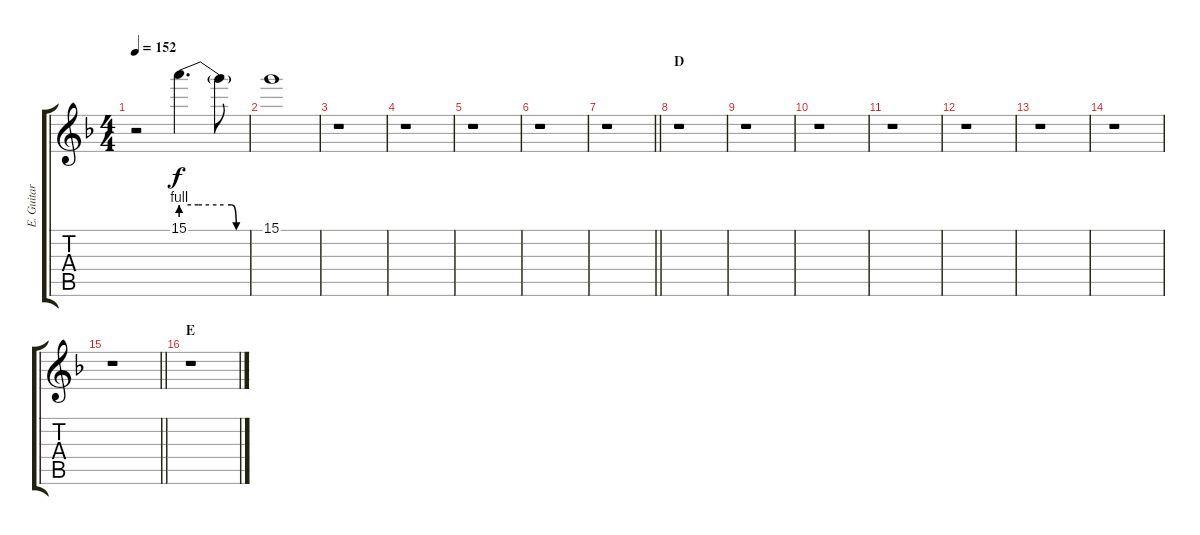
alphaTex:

\track ("E. Guitar I" "E. Guitar ") {instrument overdrivenguitar}
\staff {score tabs}
\tuning (E4 B3 G3 D3 A2 E2) {hide}
\ts (4 4)
\tempo 152
\clef g2
\ks f
r.2{dy f} 15.1{be (custom 0 4 15 4 37 4 44 4 48 0 60 0)}.4{d} 15.1{t}.8 |
15.1.1 |
r.1 |
r.1 |
r.1 |
r.1 |
\barLineRight lightlight
r.1 |
\section ("" "D")
r.1 |
r.1 |
r.1 |
r.1 |
r.1 |
r.1 |
r.1 |
\barLineRight lightlight
r.1 |
\section ("" "E")
r.1
